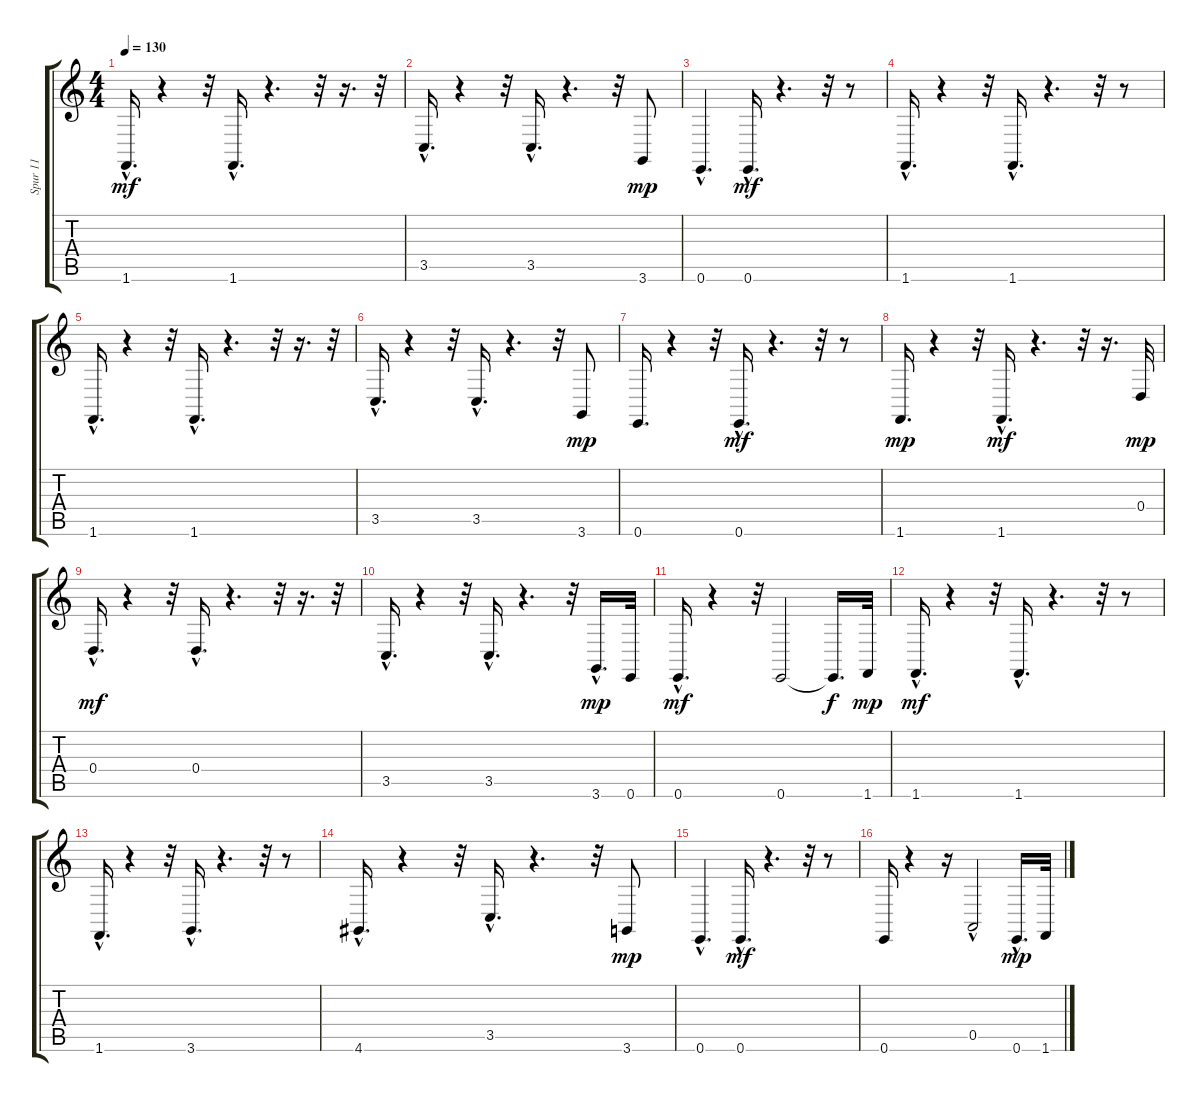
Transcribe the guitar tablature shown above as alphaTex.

\track ("Spur 11" "Spur 11") {instrument acousticgrandpiano}
\staff {score tabs}
\tuning (E4 B3 G3 D3 A2 E2) {hide}
\ts (4 4)
\tempo 130
\clef g2
\ks c
1.6{hac}.16{d dy mf} r.4 r.32 1.6{hac}.16{d} r.4{d} r.32 r.16{d} r.32 |
3.5{hac}.16{d} r.4 r.32 3.5{hac}.16{d} r.4{d} r.32 3.6.8{dy mp} |
0.6{hac}.4{d} 0.6{hac}.16{d dy mf} r.4{d} r.32 r.8 |
1.6{hac}.16{d} r.4 r.32 1.6{hac}.16{d} r.4{d} r.32 r.8 |
1.6{hac}.16{d} r.4 r.32 1.6{hac}.16{d} r.4{d} r.32 r.16{d} r.32 |
3.5{hac}.16{d} r.4 r.32 3.5{hac}.16{d} r.4{d} r.32 3.6.8{dy mp} |
0.6.16{d} r.4 r.32 0.6{hac}.16{d dy mf} r.4{d} r.32 r.8 |
1.6.16{d dy mp} r.4 r.32 1.6{hac}.16{d dy mf} r.4{d} r.32 r.16{d} 0.4.32{dy mp} |
0.4{hac}.16{d dy mf} r.4 r.32 0.4{hac}.16{d} r.4{d} r.32 r.16{d} r.32 |
3.5{hac}.16{d} r.4 r.32 3.5{hac}.16{d} r.4{d} r.32 3.6{hac}.16{d dy mp} 0.6.32 |
0.6{hac}.16{d dy mf} r.4 r.32 0.6.2 0.6{t}.16{d dy f} 1.6.32{dy mp} |
1.6{hac}.16{d dy mf} r.4 r.32 1.6{hac}.16{d} r.4{d} r.32 r.8 |
1.6{hac}.16{d} r.4 r.32 3.6{hac}.16{d} r.4{d} r.32 r.8 |
4.6{hac}.16{d} r.4 r.32 3.5{hac}.16{d} r.4{d} r.32 3.6.8{dy mp} |
0.6{hac}.4{d} 0.6{hac}.16{d dy mf} r.4{d} r.32 r.8 |
0.6.16 r.4 r.16 0.5{hac}.2 0.6{hac}.16{d dy mp} 1.6.32
